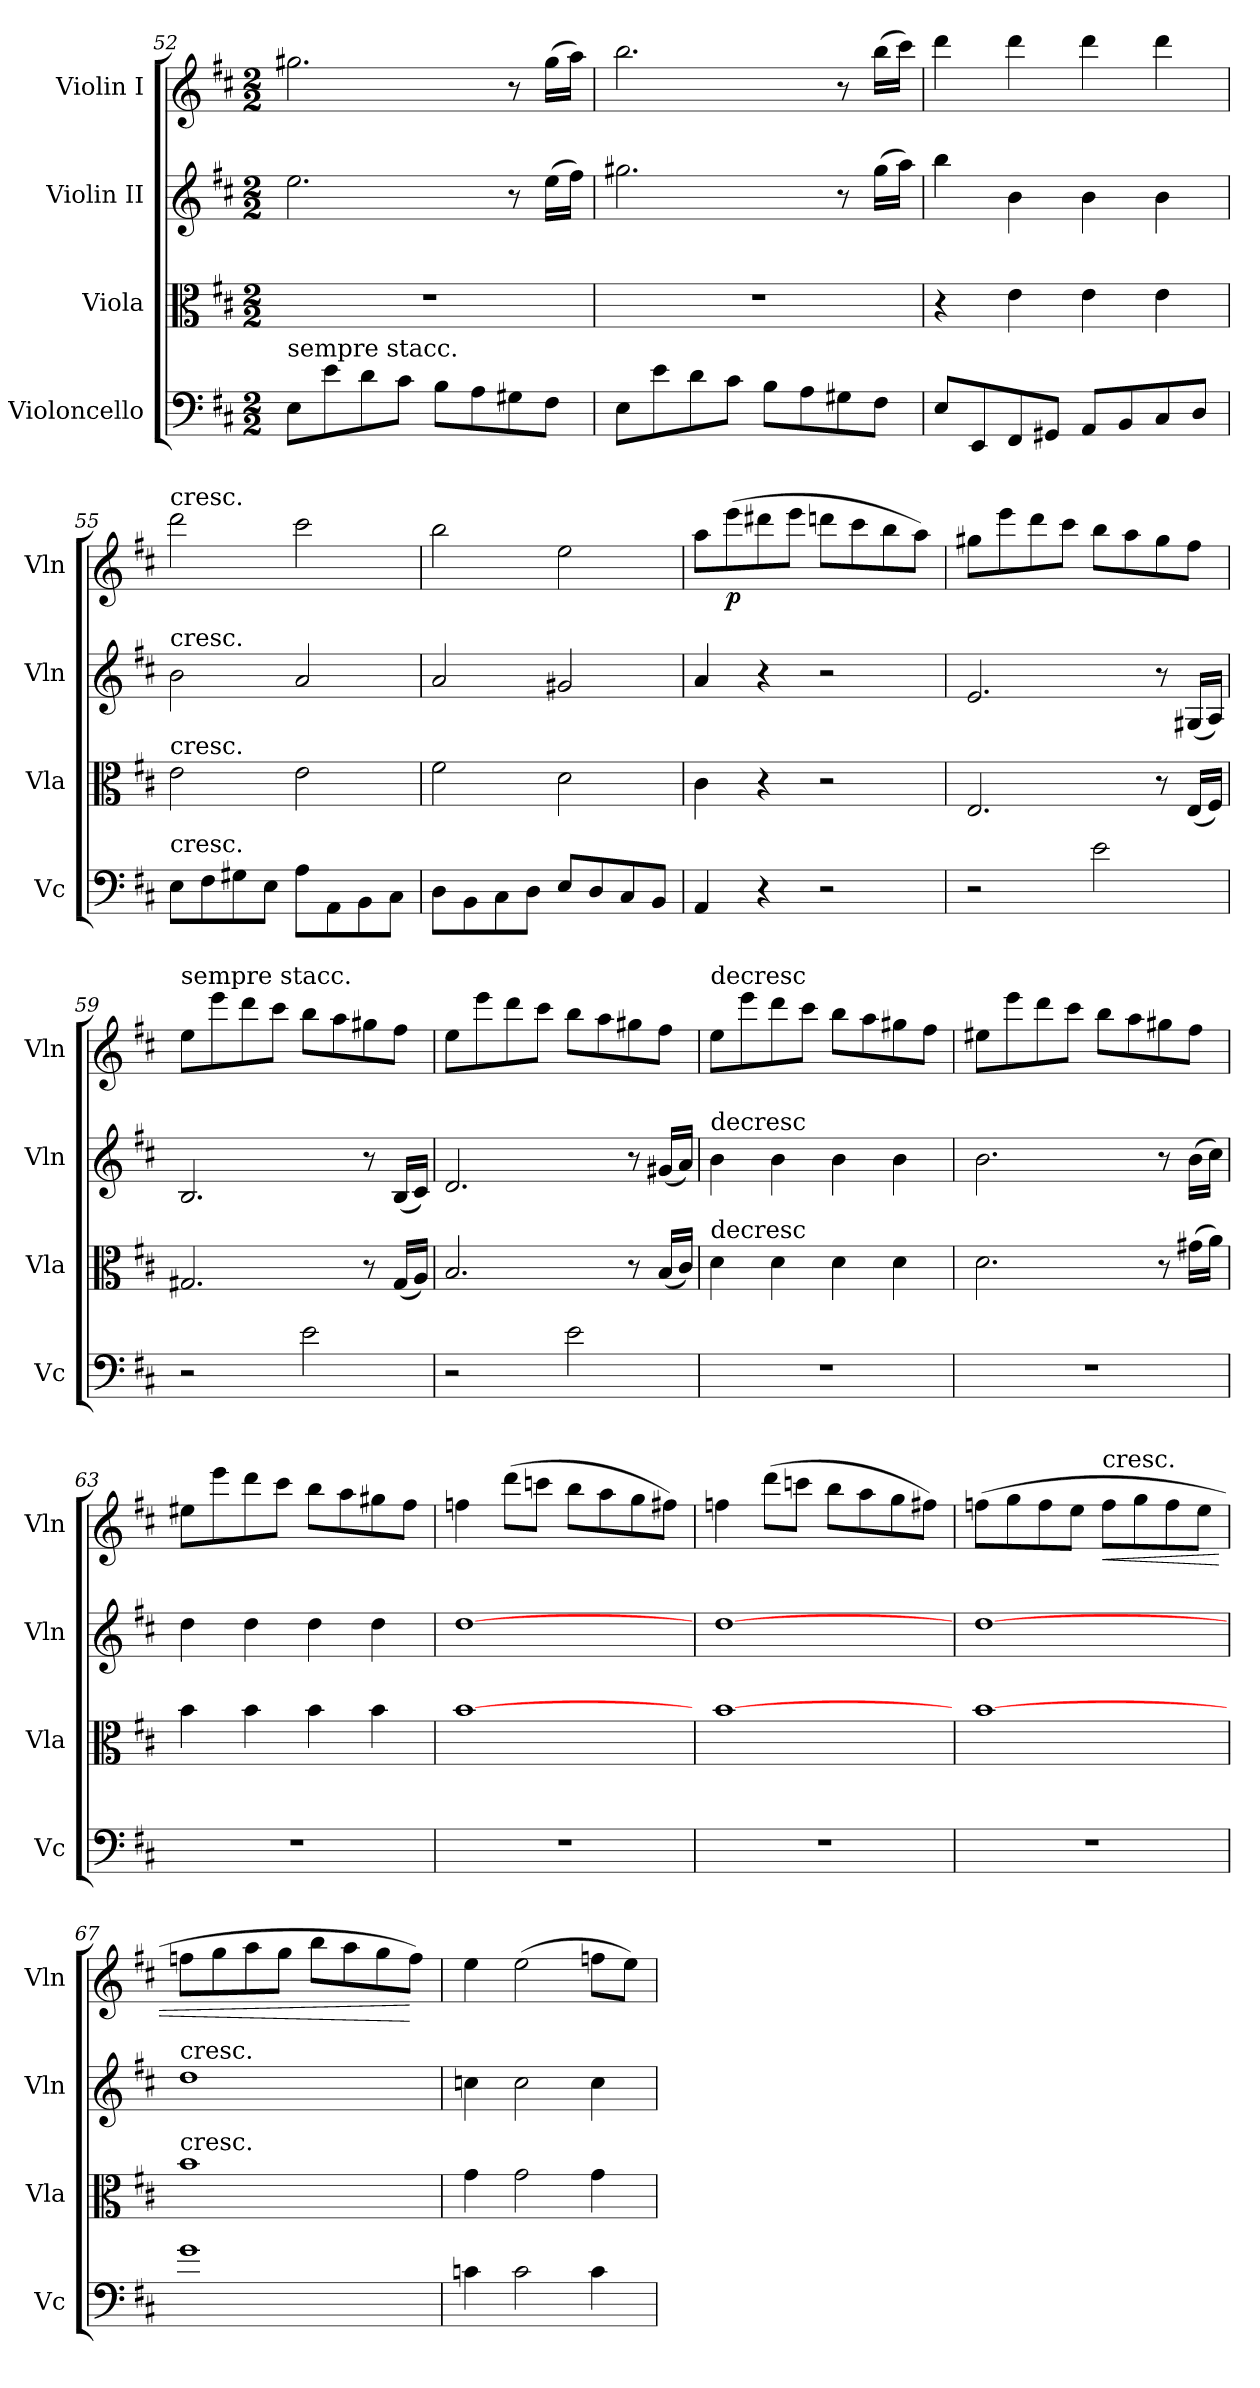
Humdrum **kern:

**kern	**kern	**kern	**kern	**dynam
*part4	*part3	*part2	*part1	*part1
*staff4	*staff3	*staff2	*staff1	*staff1
*I"Violoncello	*I"Viola	*I"Violin II	*I"Violin I	*
*I'Vc	*I'Vla	*I'Vln	*I'Vln	*
*clefF4	*clefC3	*clefG2	*clefG2	*
*k[f#c#]	*k[f#c#]	*k[f#c#]	*k[f#c#]	*
*D:	*D:	*D:	*D:	*
*M2/2	*M2/2	*M2/2	*M2/2	*
=52	=52	=52	=52	=52
!LO:TX:a:t=sempre stacc.	!	!	!	!
8E\L	1r	2.ee	2.gg#X	.
8e\	.	.	.	.
8d\	.	.	.	.
8c#\J	.	.	.	.
8B\L	.	.	.	.
8A\	.	.	.	.
8G#X\	.	8r	8r	.
8F#\J	.	(16ee\LL	(16gg#\LL	.
.	.	16ff#\JJ)	16aa\JJ)	.
=53	=53	=53	=53	=53
8E\L	1r	2.gg#X	2.bb	.
8e\	.	.	.	.
8d\	.	.	.	.
8c#\J	.	.	.	.
8B\L	.	.	.	.
8A\	.	.	.	.
8G#X\	.	8r	8r	.
8F#\J	.	(16gg#\LL	(16bb\LL	.
.	.	16aa\JJ)	16ccc#\JJ)	.
=54	=54	=54	=54	=54
8E/L	4r	4bb	4ddd	.
8EE/	.	.	.	.
8FF#/	4e	4b	4ddd	.
8GG#X/J	.	.	.	.
8AA/L	4e	4b	4ddd	.
8BB/	.	.	.	.
8C#/	4e	4b	4ddd	.
8D/J	.	.	.	.
=55	=55	=55	=55	=55
!	!	!	!LO:TX:a:t=cresc.	!
!	!	!LO:TX:a:t=cresc.	!	!
!	!LO:TX:a:t=cresc.	!	!	!
!LO:TX:a:t=cresc.	!	!	!	!
8E\L	2e	2b	2ddd	.
8F#\	.	.	.	.
8G#X\	.	.	.	.
8E\J	.	.	.	.
8A\L	2e	2a	2ccc#	.
8AA\	.	.	.	.
8BB\	.	.	.	.
8C#\J	.	.	.	.
=56	=56	=56	=56	=56
8D\L	2f#	2a	2bb	.
8BB\	.	.	.	.
8C#\	.	.	.	.
8D\J	.	.	.	.
8E/L	2d	2g#X	2ee	.
8D/	.	.	.	.
8C#/	.	.	.	.
8BB/J	.	.	.	.
=57	=57	=57	=57	=57
4AA	4c#	4a	8aa\L	.
.	.	.	(8eee\	p
4r	4r	4r	8ddd#X\	.
.	.	.	8eee\J	.
2r	2r	2r	8dddn\L	.
.	.	.	8ccc#\	.
.	.	.	8bb\	.
.	.	.	8aa\J)	.
=58	=58	=58	=58	=58
2r	2.E	2.e	8gg#X\L	.
.	.	.	8eee\	.
.	.	.	8ddd\	.
.	.	.	8ccc#\J	.
2e	.	.	8bb\L	.
.	.	.	8aa\	.
.	8r	8r	8gg#\	.
.	(16E/LL	(16G#X/LL	8ff#\J	.
.	16F#/JJ)	16A/JJ)	.	.
=59	=59	=59	=59	=59
!	!	!	!LO:TX:a:t=sempre stacc.	!
2r	2.G#X	2.B	8ee\L	.
.	.	.	8eee\	.
.	.	.	8ddd\	.
.	.	.	8ccc#\J	.
2e	.	.	8bb\L	.
.	.	.	8aa\	.
.	8r	8r	8gg#X\	.
.	(16G#/LL	(16B/LL	8ff#\J	.
.	16A/JJ)	16c#/JJ)	.	.
=60	=60	=60	=60	=60
2r	2.B	2.d	8ee\L	.
.	.	.	8eee\	.
.	.	.	8ddd\	.
.	.	.	8ccc#\J	.
2e	.	.	8bb\L	.
.	.	.	8aa\	.
.	8r	8r	8gg#X\	.
.	(16B/LL	(16g#X/LL	8ff#\J	.
.	16c#/JJ)	16a/JJ)	.	.
=61	=61	=61	=61	=61
!	!	!	!LO:TX:a:t=decresc	!
!	!	!LO:TX:a:t=decresc	!	!
!	!LO:TX:a:t=decresc	!	!	!
1r	4d	4b	8ee\L	.
.	.	.	8eee\	.
.	4d	4b	8ddd\	.
.	.	.	8ccc#\J	.
.	4d	4b	8bb\L	.
.	.	.	8aa\	.
.	4d	4b	8gg#X\	.
.	.	.	8ff#\J	.
=62	=62	=62	=62	=62
1r	2.d	2.b	8ee#X\L	.
.	.	.	8eee\	.
.	.	.	8ddd\	.
.	.	.	8ccc#\J	.
.	.	.	8bb\L	.
.	.	.	8aa\	.
.	8r	8r	8gg#X\	.
.	(16g#X\LL	(16b\LL	8ff#\J	.
.	16a\JJ)	16cc#\JJ)	.	.
=63	=63	=63	=63	=63
1r	4b	4dd	8ee#X\L	.
.	.	.	8eee\	.
.	4b	4dd	8ddd\	.
.	.	.	8ccc#\J	.
.	4b	4dd	8bb\L	.
.	.	.	8aa\	.
.	4b	4dd	8gg#X\	.
.	.	.	8ff#\J	.
=64	=64	=64	=64	=64
1r	[1b	[1dd	4ffn	.
.	.	.	(8ddd\L	.
.	.	.	8cccn\J	.
.	.	.	8bb\L	.
.	.	.	8aa\	.
.	.	.	8gg\	.
.	.	.	8ff#X\J)	.
=65	=65	=65	=65	=65
1r	[1b	[1dd	4ffn	.
.	.	.	(8ddd\L	.
.	.	.	8cccn\J	.
.	.	.	8bb\L	.
.	.	.	8aa\	.
.	.	.	8gg\	.
.	.	.	8ff#X\J)	.
=66	=66	=66	=66	=66
1r	[1b	[1dd	(8ffn\L	.
.	.	.	8gg\	.
.	.	.	8ff\	.
.	.	.	8ee\J	.
!	!	!	!LO:TX:a:t=cresc.	!
!	!	!	!	!LO:HP:b
.	.	.	8ff\L	<
.	.	.	8gg\	.
.	.	.	8ff\	.
.	.	.	8ee\J	.
=67	=67	=67	=67	=67
!	!	!LO:TX:a:t=cresc.	!	!
!	!LO:TX:a:t=cresc.	!	!	!
1g	1b	1dd	8ffn\L	.
.	.	.	8gg\	.
.	.	.	8aa\	.
.	.	.	8gg\J	.
.	.	.	8bb\L	.
.	.	.	8aa\	.
.	.	.	8gg\	.
.	.	.	8ff\J)	[
=68	=68	=68	=68	=68
4cn	4g	4ccn	4ee	.
2c	2g	2cc	(2ee	.
4c	4g	4cc	8ffn\L	.
.	.	.	8ee\J)	.
=	=	=	=	=
*-	*-	*-	*-	*-
